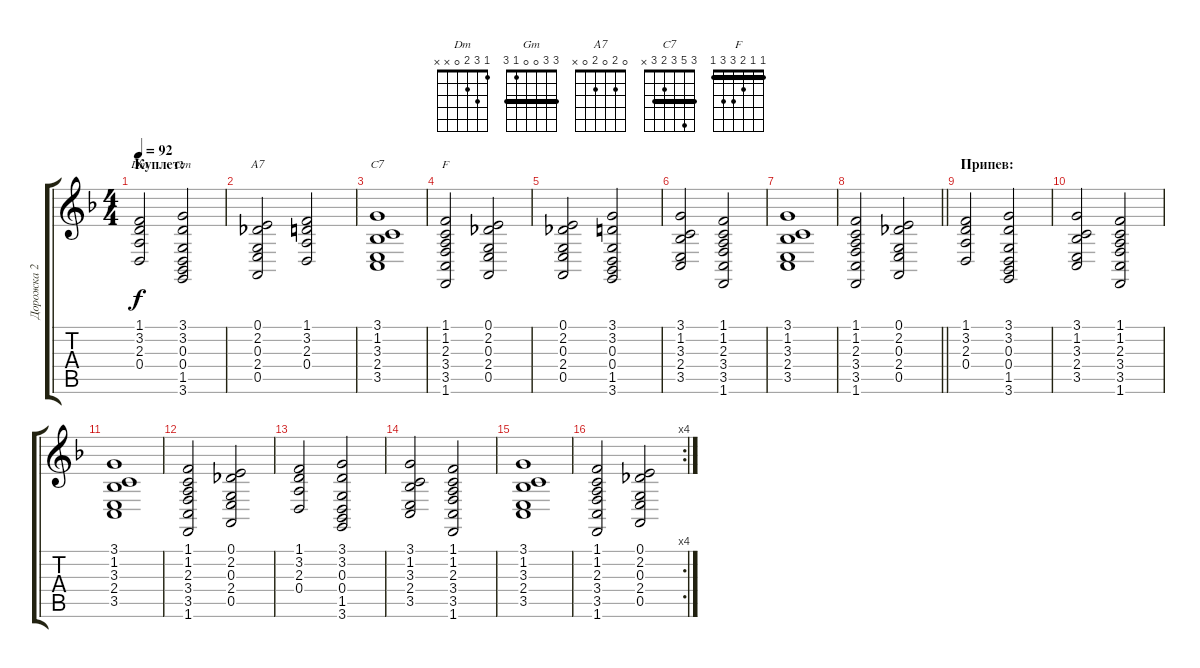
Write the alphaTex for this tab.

\track ("Дорожка 2" "Дорожка 2") {instrument stringensemble1}
\staff {score tabs}
\tuning (E4 B3 G3 D3 A2 E2) {hide}
\chord ("Dm" 1 3 2 0 x x)
\chord ("Gm" 3 3 0 0 1 3) {barre 3}
\chord ("A7" 0 2 0 2 0 x)
\chord ("C7" 3 5 3 2 3 x) {barre 3}
\chord ("F" 1 1 2 3 3 1) {barre 1}
\ts (4 4)
\section ("" "Куплет:")
\tempo 92
\clef g2
\ks f
(1.1 3.2 2.3 0.4).2{ch "Dm" dy f instrument stringensemble1} (3.1 3.2 0.3 0.4 1.5 3.6).2{ch "Gm"} |
(0.1 2.2 0.3 2.4 0.5).2{ch "A7"} (1.1 3.2 2.3 0.4).2 |
(3.1 1.2 3.3 2.4 3.5).1{ch "C7"} |
(1.1 1.2 2.3 3.4 3.5 1.6).2{ch "F"} (0.1 2.2 0.3 2.4 0.5).2 |
(0.1 2.2 0.3 2.4 0.5).2 (3.1 3.2 0.3 0.4 1.5 3.6).2 |
(3.1 1.2 3.3 2.4 3.5).2 (1.1 1.2 2.3 3.4 3.5 1.6).2 |
(3.1 1.2 3.3 2.4 3.5).1 |
\barLineRight lightlight
(1.1 1.2 2.3 3.4 3.5 1.6).2 (0.1 2.2 0.3 2.4 0.5).2 |
\section ("" "Припев:")
(1.1 3.2 2.3 0.4).2 (3.1 3.2 0.3 0.4 1.5 3.6).2 |
(3.1 1.2 3.3 2.4 3.5).2 (1.1 1.2 2.3 3.4 3.5 1.6).2 |
(3.1 1.2 3.3 2.4 3.5).1 |
(1.1 1.2 2.3 3.4 3.5 1.6).2 (0.1 2.2 0.3 2.4 0.5).2 |
(1.1 3.2 2.3 0.4).2 (3.1 3.2 0.3 0.4 1.5 3.6).2 |
(3.1 1.2 3.3 2.4 3.5).2 (1.1 1.2 2.3 3.4 3.5 1.6).2 |
(3.1 1.2 3.3 2.4 3.5).1 |
\rc 4
(1.1 1.2 2.3 3.4 3.5 1.6).2 (0.1 2.2 0.3 2.4 0.5).2
